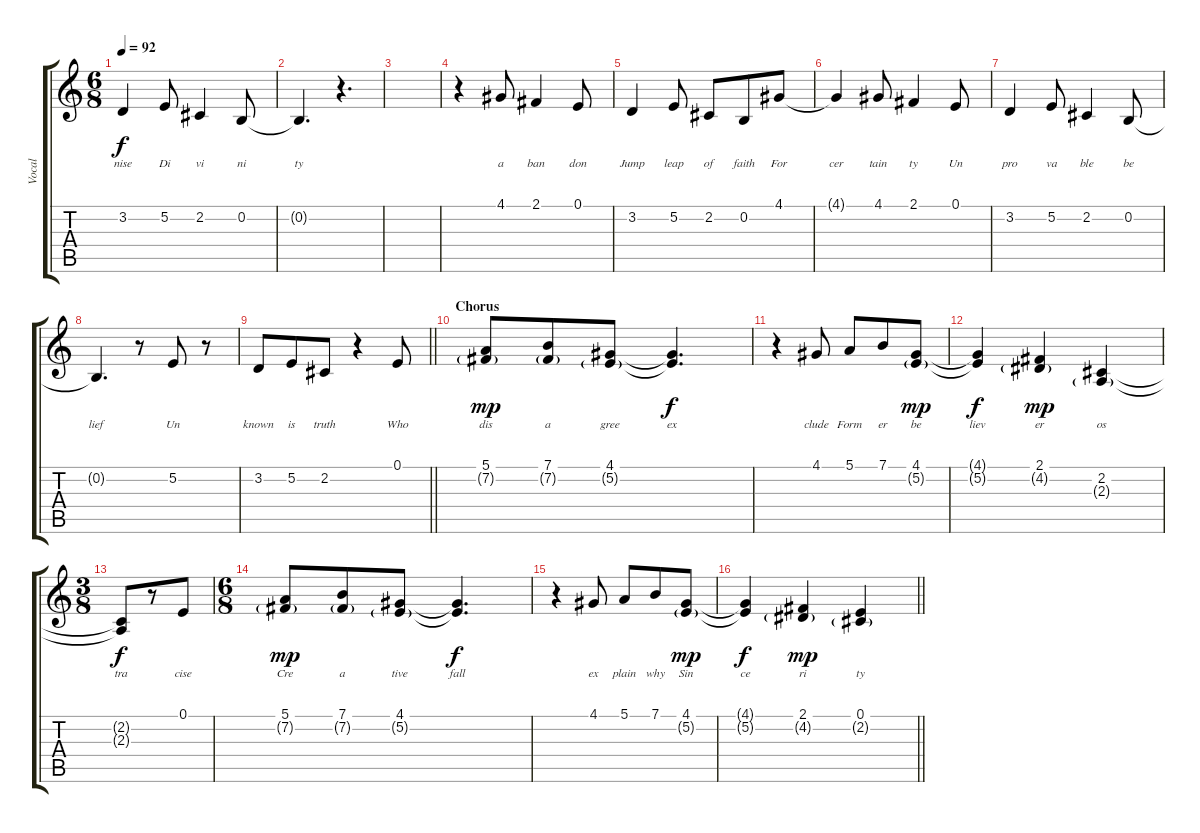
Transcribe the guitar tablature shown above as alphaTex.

\track ("Vocal" "Vocal") {instrument acousticgrandpiano}
\staff {score tabs}
\tuning (E4 B3 G3 D3 A2 E2) {hide}
\ts (6 8)
\tempo 92
\clef g2
\ks c
3.2.4{lyrics (0 "nise") lyrics (1 "") lyrics (2 "") lyrics (3 "") lyrics (4 "") dy f} 5.2.8{lyrics (0 "Di") lyrics (1 "") lyrics (2 "") lyrics (3 "") lyrics (4 "")} 2.2.4{lyrics (0 "vi") lyrics (1 "") lyrics (2 "") lyrics (3 "") lyrics (4 "")} 0.2.8{lyrics (0 "ni") lyrics (1 "") lyrics (2 "") lyrics (3 "") lyrics (4 "")} |
0.2{t}.4{d lyrics (0 "ty") lyrics (1 "") lyrics (2 "") lyrics (3 "") lyrics (4 "")} r.4{d} |
|
r.4 4.1.8{lyrics (0 "a") lyrics (1 "") lyrics (2 "") lyrics (3 "") lyrics (4 "")} 2.1.4{lyrics (0 "ban") lyrics (1 "") lyrics (2 "") lyrics (3 "") lyrics (4 "")} 0.1.8{lyrics (0 "don") lyrics (1 "") lyrics (2 "") lyrics (3 "") lyrics (4 "")} |
3.2.4{lyrics (0 "Jump") lyrics (1 "") lyrics (2 "") lyrics (3 "") lyrics (4 "")} 5.2.8{lyrics (0 "leap") lyrics (1 "") lyrics (2 "") lyrics (3 "") lyrics (4 "")} 2.2.8{lyrics (0 "of") lyrics (1 "") lyrics (2 "") lyrics (3 "") lyrics (4 "")} 0.2.8{lyrics (0 "faith") lyrics (1 "") lyrics (2 "") lyrics (3 "") lyrics (4 "")} 4.1.8{lyrics (0 "For") lyrics (1 "") lyrics (2 "") lyrics (3 "") lyrics (4 "")} |
4.1{t}.4{lyrics (0 "cer") lyrics (1 "") lyrics (2 "") lyrics (3 "") lyrics (4 "")} 4.1.8{lyrics (0 "tain") lyrics (1 "") lyrics (2 "") lyrics (3 "") lyrics (4 "")} 2.1.4{lyrics (0 "ty") lyrics (1 "") lyrics (2 "") lyrics (3 "") lyrics (4 "")} 0.1.8{lyrics (0 "Un") lyrics (1 "") lyrics (2 "") lyrics (3 "") lyrics (4 "")} |
3.2.4{lyrics (0 "pro") lyrics (1 "") lyrics (2 "") lyrics (3 "") lyrics (4 "")} 5.2.8{lyrics (0 "va") lyrics (1 "") lyrics (2 "") lyrics (3 "") lyrics (4 "")} 2.2.4{lyrics (0 "ble") lyrics (1 "") lyrics (2 "") lyrics (3 "") lyrics (4 "")} 0.2.8{lyrics (0 "be") lyrics (1 "") lyrics (2 "") lyrics (3 "") lyrics (4 "")} |
0.2{t}.4{d lyrics (0 "lief") lyrics (1 "") lyrics (2 "") lyrics (3 "") lyrics (4 "")} r.8 5.2.8{lyrics (0 "Un") lyrics (1 "") lyrics (2 "") lyrics (3 "") lyrics (4 "")} r.8 |
\barLineRight lightlight
3.2.8{lyrics (0 "known") lyrics (1 "") lyrics (2 "") lyrics (3 "") lyrics (4 "")} 5.2.8{lyrics (0 "is") lyrics (1 "") lyrics (2 "") lyrics (3 "") lyrics (4 "")} 2.2.8{lyrics (0 "truth") lyrics (1 "") lyrics (2 "") lyrics (3 "") lyrics (4 "")} r.4 0.1.8{lyrics (0 "Who") lyrics (1 "") lyrics (2 "") lyrics (3 "") lyrics (4 "")} |
\section ("" "Chorus")
(5.1 7.2{g}).8{lyrics (0 "dis") lyrics (1 "") lyrics (2 "") lyrics (3 "") lyrics (4 "") dy mp} (7.1 7.2{g}).8{lyrics (0 "a") lyrics (1 "") lyrics (2 "") lyrics (3 "") lyrics (4 "")} (4.1 5.2{g}).8{lyrics (0 "gree") lyrics (1 "") lyrics (2 "") lyrics (3 "") lyrics (4 "")} (4.1{t} 5.2{t}).4{d lyrics (0 "ex") lyrics (1 "") lyrics (2 "") lyrics (3 "") lyrics (4 "") dy f} |
r.4 4.1.8{lyrics (0 "clude") lyrics (1 "") lyrics (2 "") lyrics (3 "") lyrics (4 "")} 5.1.8{lyrics (0 "Form") lyrics (1 "") lyrics (2 "") lyrics (3 "") lyrics (4 "")} 7.1.8{lyrics (0 "er") lyrics (1 "") lyrics (2 "") lyrics (3 "") lyrics (4 "")} (4.1 5.2{g}).8{lyrics (0 "be") lyrics (1 "") lyrics (2 "") lyrics (3 "") lyrics (4 "") dy mp} |
(4.1{t} 5.2{t}).4{lyrics (0 "liev") lyrics (1 "") lyrics (2 "") lyrics (3 "") lyrics (4 "") dy f} (2.1 4.2{g}).4{lyrics (0 "er") lyrics (1 "") lyrics (2 "") lyrics (3 "") lyrics (4 "") dy mp} (2.2 2.3{g}).4{lyrics (0 "os") lyrics (1 "") lyrics (2 "") lyrics (3 "") lyrics (4 "")} |
\ts (3 8)
(2.2{t} 2.3{t}).8{lyrics (0 "tra") lyrics (1 "") lyrics (2 "") lyrics (3 "") lyrics (4 "") dy f} r.8 0.1.8{lyrics (0 "cise") lyrics (1 "") lyrics (2 "") lyrics (3 "") lyrics (4 "")} |
\ts (6 8)
(5.1 7.2{g}).8{lyrics (0 "Cre") lyrics (1 "") lyrics (2 "") lyrics (3 "") lyrics (4 "") dy mp} (7.1 7.2{g}).8{lyrics (0 "a") lyrics (1 "") lyrics (2 "") lyrics (3 "") lyrics (4 "")} (4.1 5.2{g}).8{lyrics (0 "tive") lyrics (1 "") lyrics (2 "") lyrics (3 "") lyrics (4 "")} (4.1{t} 5.2{t}).4{d lyrics (0 "fall") lyrics (1 "") lyrics (2 "") lyrics (3 "") lyrics (4 "") dy f} |
r.4 4.1.8{lyrics (0 "ex") lyrics (1 "") lyrics (2 "") lyrics (3 "") lyrics (4 "")} 5.1.8{lyrics (0 "plain") lyrics (1 "") lyrics (2 "") lyrics (3 "") lyrics (4 "")} 7.1.8{lyrics (0 "why") lyrics (1 "") lyrics (2 "") lyrics (3 "") lyrics (4 "")} (4.1 5.2{g}).8{lyrics (0 "Sin") lyrics (1 "") lyrics (2 "") lyrics (3 "") lyrics (4 "") dy mp} |
\barLineRight lightlight
(4.1{t} 5.2{t}).4{lyrics (0 "ce") lyrics (1 "") lyrics (2 "") lyrics (3 "") lyrics (4 "") dy f} (2.1 4.2{g}).4{lyrics (0 "ri") lyrics (1 "") lyrics (2 "") lyrics (3 "") lyrics (4 "") dy mp} (0.1 2.2{g}).4{lyrics (0 "ty") lyrics (1 "") lyrics (2 "") lyrics (3 "") lyrics (4 "")}
